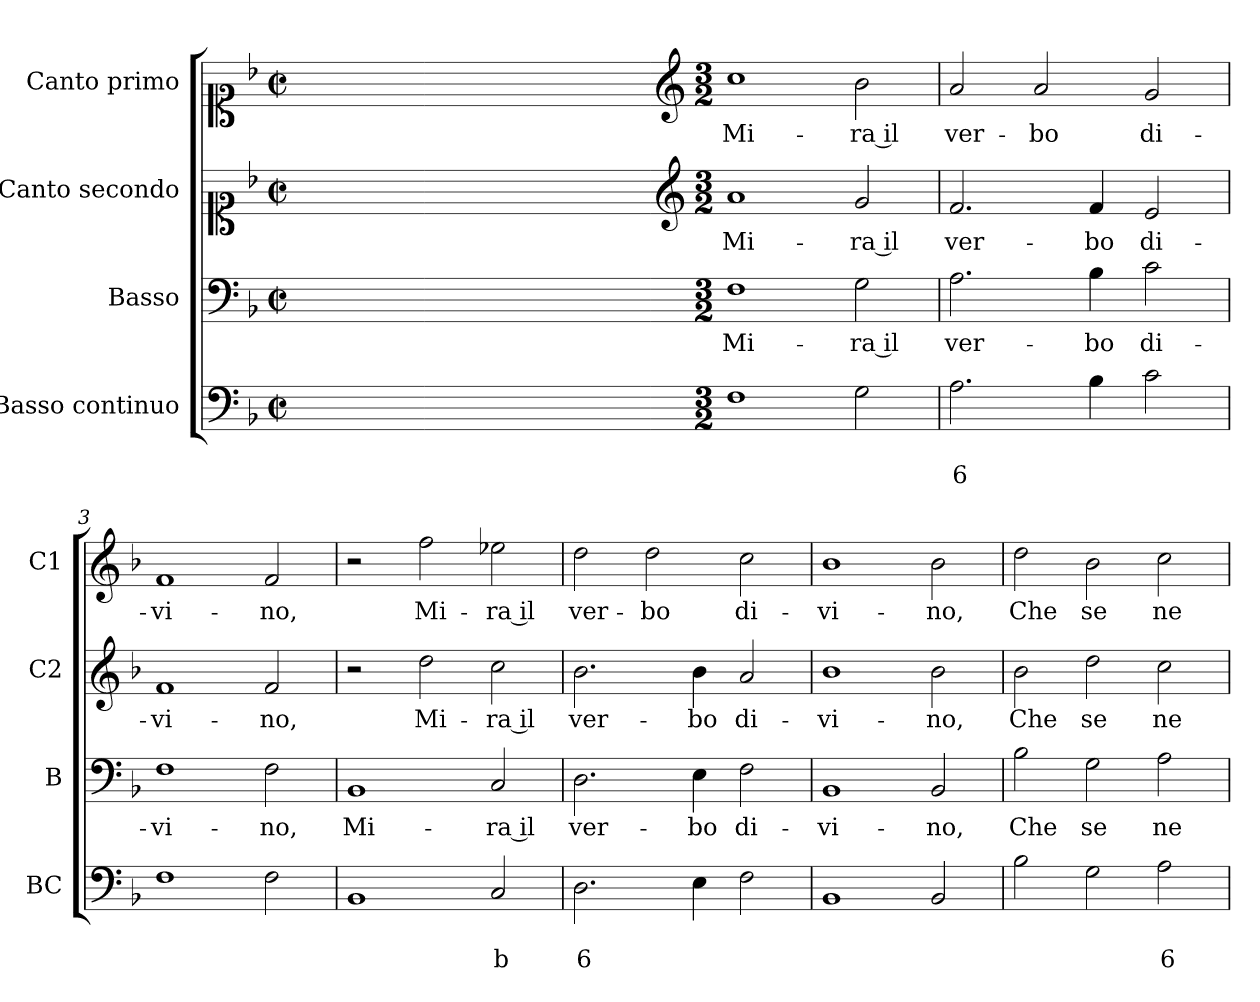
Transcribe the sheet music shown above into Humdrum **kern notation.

**kern	**text	**text	**kern	**text	**kern	**text	**kern	**text
*part4	*part4	*part4	*part3	*part3	*part2	*part2	*part1	*part1
*staff4	*staff4	*staff4	*staff3	*staff3	*staff2	*staff2	*staff1	*staff1
*I"Basso continuo	*	*	*I"Basso	*	*I"Canto secondo	*	*I"Canto primo	*
*I'BC	*	*	*I'B	*	*I'C2	*	*I'C1	*
*clefF4	*	*	*clefF4	*	*clefC1	*	*clefC1	*
*k[b-]	*	*	*k[b-]	*	*k[b-]	*	*k[b-]	*
*F:	*	*	*F:	*	*F:	*	*F:	*
*M2/2	*	*	*M2/2	*	*M2/2	*	*M2/2	*
*met(c|)	*	*	*met(c|)	*	*met(c|)	*	*met(c|)	*
=	=	=	=	=	=	=	=	=
1ryy	.	.	1ryy	.	1ryy	.	1ryy	.
=1X-	=1X-	=1X-	=1X-	=1X-	=1X-	=1X-	=1X-	=1X-
4ryy	.	.	4ryy	.	4ryy	.	4ryy	.
4ryy	.	.	4ryy	.	4ryy	.	4ryy	.
4ryy	.	.	4ryy	.	4ryy	.	4ryy	.
4ryy	.	.	4ryy	.	4ryy	.	4ryy	.
=1-	=1-	=1-	=1-	=1-	=1-	=1-	=1-	=1-
*	*	*	*	*	*clefG2	*	*clefG2	*
*M3/2	*	*	*M3/2	*	*M3/2	*	*M3/2	*
!	!	!	!	!LO:LY:b	!	!LO:LY:b	!	!LO:LY:b
1F	.	.	1F	Mi-	1a	Mi-	1cc	Mi-
!	!	!	!	!LO:LY:b	!	!LO:LY:b	!	!LO:LY:b
2G\	.	.	2G\	-ra il	2g/	-ra il	2b-\	-ra il
=2	=2	=2	=2	=2	=2	=2	=2	=2
!	!	!LO:LY:b	!	!LO:LY:b	!	!LO:LY:b	!	!LO:LY:b
2.A\	.	6	2.A\	ver-	2.f/	ver-	2a/	ver-
!	!	!	!	!	!	!	!	!LO:LY:b
.	.	.	.	.	.	.	2a/	-bo
!	!	!	!	!LO:LY:b	!	!LO:LY:b	!	!
4B-\	.	.	4B-\	-bo	4f/	-bo	.	.
!	!	!	!	!LO:LY:b	!	!LO:LY:b	!	!LO:LY:b
2c\	.	.	2c\	di-	2e/	di-	2g/	di-
=3	=3	=3	=3	=3	=3	=3	=3	=3
!	!	!	!	!LO:LY:b	!	!LO:LY:b	!	!LO:LY:b
1F	.	.	1F	-vi-	1f	-vi-	1f	-vi-
!	!	!	!	!LO:LY:b	!	!LO:LY:b	!	!LO:LY:b
2F\	.	.	2F\	-no,	2f/	-no,	2f/	-no,
=4	=4	=4	=4	=4	=4	=4	=4	=4
!	!	!	!	!LO:LY:b	!	!	!	!
1BB-	.	.	1BB-	Mi-	2r	.	2r	.
!	!	!	!	!	!	!LO:LY:b	!	!LO:LY:b
.	.	.	.	.	2dd\	Mi-	2ff\	Mi-
!	!	!LO:LY:b	!	!LO:LY:b	!	!LO:LY:b	!	!LO:LY:b
2C/	.	b	2C/	-ra il	2cc\	-ra il	2ee-X\	-ra il
=5	=5	=5	=5	=5	=5	=5	=5	=5
!	!	!LO:LY:b	!	!LO:LY:b	!	!LO:LY:b	!	!LO:LY:b
2.D\	.	6	2.D\	ver-	2.b-\	ver-	2dd\	ver-
!	!	!	!	!	!	!	!	!LO:LY:b
.	.	.	.	.	.	.	2dd\	-bo
!	!	!	!	!LO:LY:b	!	!LO:LY:b	!	!
4E\	.	.	4E\	-bo	4b-\	-bo	.	.
!	!	!	!	!LO:LY:b	!	!LO:LY:b	!	!LO:LY:b
2F\	.	.	2F\	di-	2a/	di-	2cc\	di-
!!LO:LB:g=z
=6	=6	=6	=6	=6	=6	=6	=6	=6
!	!	!	!	!LO:LY:b	!	!LO:LY:b	!	!LO:LY:b
1BB-	.	.	1BB-	-vi-	1b-	-vi-	1b-	-vi-
!	!	!	!	!LO:LY:b	!	!LO:LY:b	!	!LO:LY:b
2BB-/	.	.	2BB-/	-no,	2b-\	-no,	2b-\	-no,
=7	=7	=7	=7	=7	=7	=7	=7	=7
!	!	!	!	!LO:LY:b	!	!LO:LY:b	!	!LO:LY:b
2B-\	.	.	2B-\	Che	2b-\	Che	2dd\	Che
!	!	!	!	!LO:LY:b	!	!LO:LY:b	!	!LO:LY:b
2G\	.	.	2G\	se	2dd\	se	2b-\	se
!	!	!LO:LY:b	!	!LO:LY:b	!	!LO:LY:b	!	!LO:LY:b
2A\	.	6	2A\	ne	2cc\	ne	2cc\	ne
=	=	=	=	=	=	=	=	=
*-	*-	*-	*-	*-	*-	*-	*-	*-
